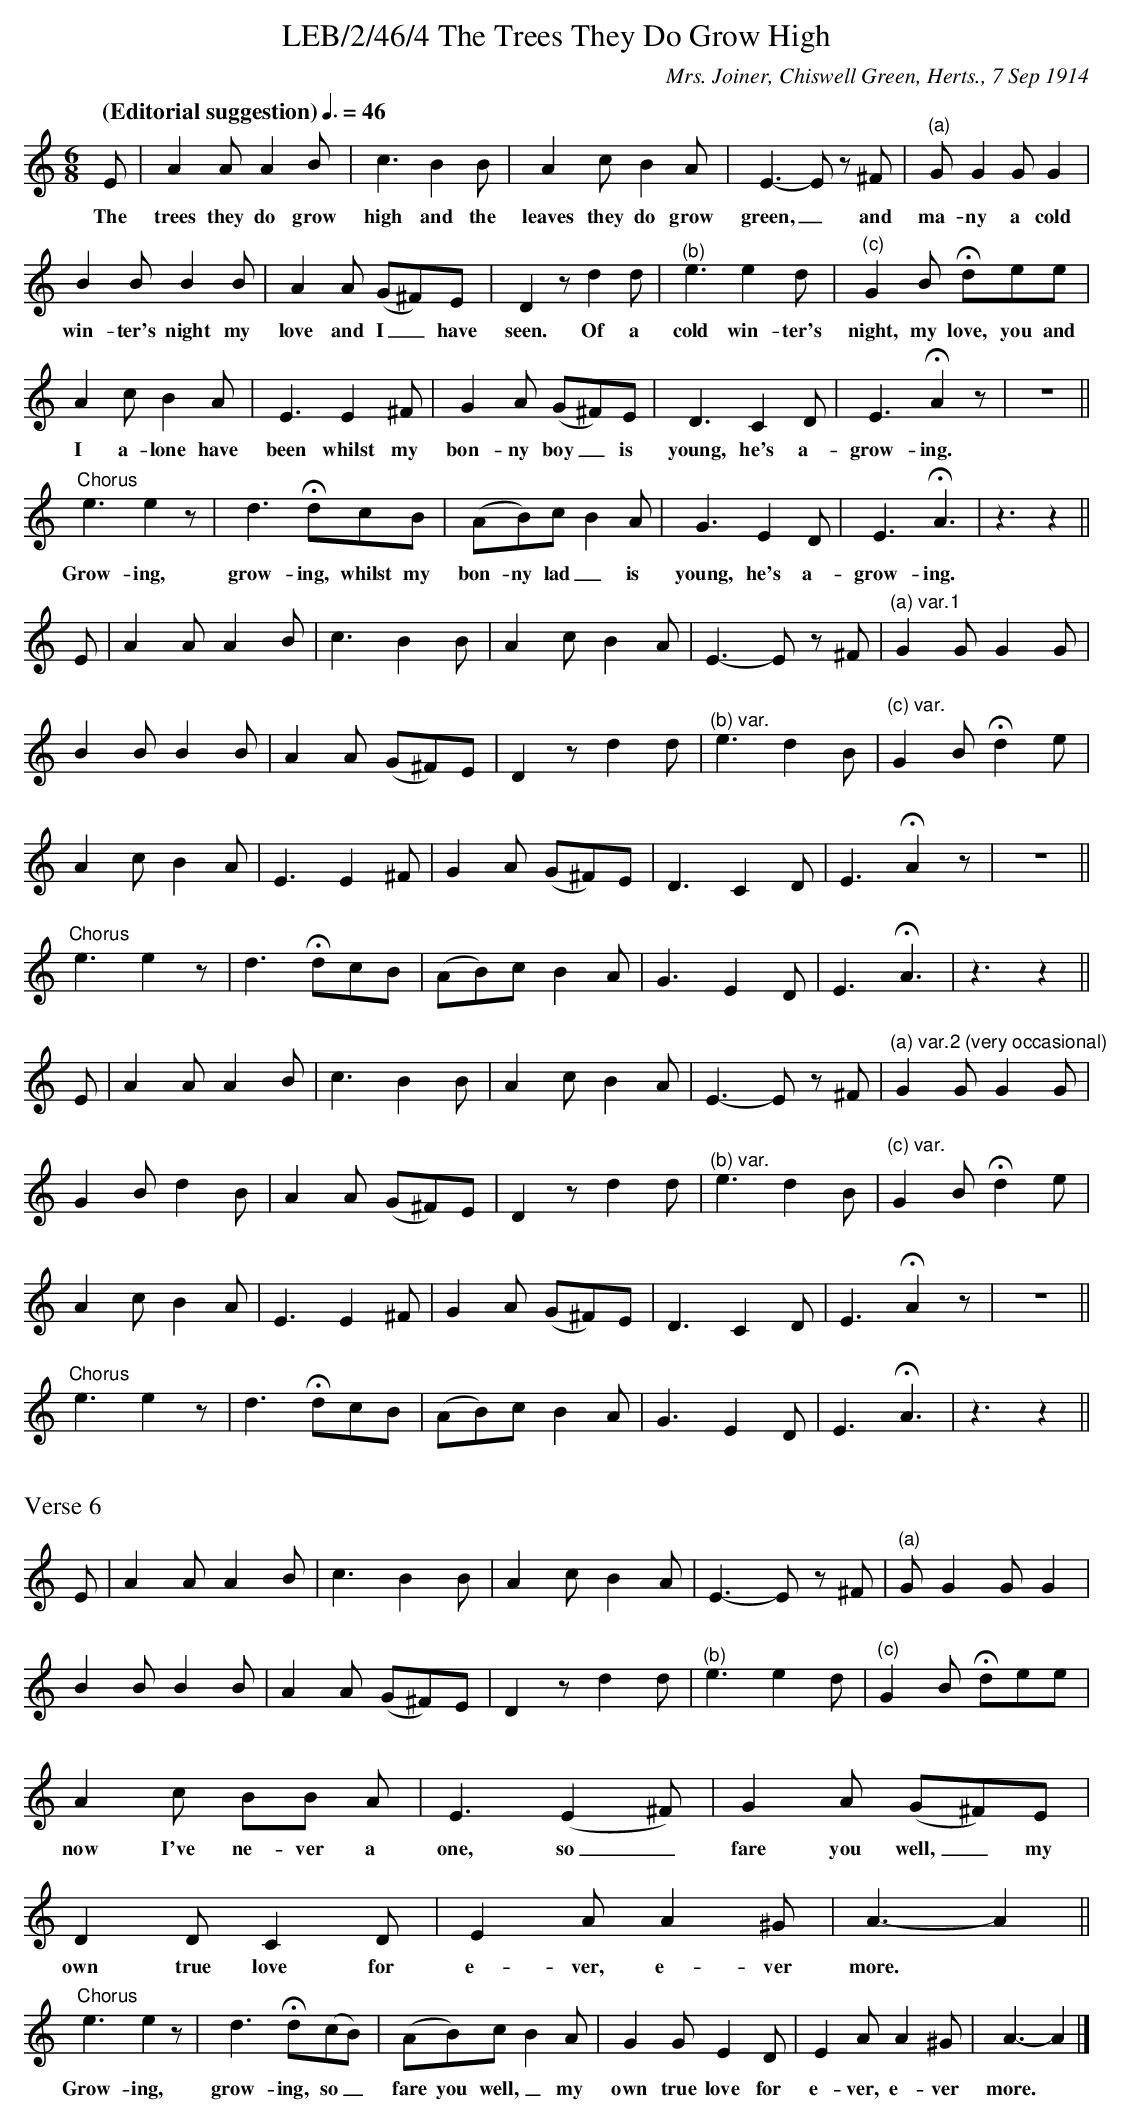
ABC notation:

X:1
T:LEB/2/46/4 The Trees They Do Grow High
C:Mrs. Joiner, Chiswell Green, Herts., 7 Sep 1914
L:1/8
Q:"(Editorial suggestion)" 3/8=46
M:6/8
K:C
E | A2 A A2 B | c3 B2 B | A2 c B2 A | E3-E z ^F | "^(a)"G G2 G G2 |
w:The trees they do grow high and the leaves they do grow green,_ and ma-ny a cold
B2 B B2 B | A2 A (G^F)E | D2 z d2 d | "^(b)"e3 e2 d | "^(c)"G2 B Hdee |
w:win-ter's night my love and I_ have seen. Of a cold win-ter's night, my love, you and
A2 c B2 A | E3 E2 ^F | G2 A (G^F)E | D3 C2 D | E3 HA2 z | z6 ||
w: I a-lone have been whilst my bon-ny boy_ is young, he's a-grow-ing.
"Chorus"e3 e2 z | d3 HdcB | (AB)c B2 A | G3 E2 D | E3 HA3 | z3 z2 ||
w:Grow-ing, grow-ing, whilst my bon-ny lad_ is young, he's a-grow-ing.
E | A2 A A2 B | c3 B2 B | A2 c B2 A | E3-E z ^F | "^(a) var.1"G2 G G2 G |
B2 B B2 B | A2 A (G^F)E | D2 z d2 d | "^(b) var."e3 d2 B | "^(c) var."G2 B Hd2 e |
A2 c B2 A | E3 E2 ^F | G2 A (G^F)E | D3 C2 D | E3 HA2 z | z6 ||
"Chorus"e3 e2 z | d3 HdcB | (AB)c B2 A | G3 E2 D | E3 HA3 | z3 z2 ||
E | A2 A A2 B | c3 B2 B | A2 c B2 A | E3-E z ^F | "^(a) var.2 (very occasional)"G2 G G2 G |
G2 B d2 B | A2 A (G^F)E | D2 z d2 d | "^(b) var."e3 d2 B | "^(c) var."G2 B Hd2 e |
A2 c B2 A | E3 E2 ^F | G2 A (G^F)E | D3 C2 D | E3 HA2 z | z6 ||
"Chorus"e3 e2 z | d3 HdcB | (AB)c B2 A | G3 E2 D | E3 HA3 | z3 z2 ||
%%newpage
%%text Verse 6
E | A2 A A2 B | c3 B2 B | A2 c B2 A | E3-E z ^F | "^(a)"G G2 G G2 |
B2 B B2 B | A2 A (G^F)E | D2 z d2 d | "^(b)"e3 e2 d | "^(c)"G2 B Hdee |
A2 c BB A | E3 (E2 ^F) | G2 A (G^F)E | D2 D C2 D | E2 A A2 ^G | A3-A2 ||
w:now I've ne-ver a one, so_ fare you well,_my own true love for e-ver, e-ver more.
"Chorus"e3 e2 z | d3 Hd(cB) | (AB)c B2 A | G2 G E2 D |  E2 A A2 ^G | A3-A2 |]
w:Grow-ing, grow-ing, so_ fare you well,_ my own true love for e-ver, e-ver more.
